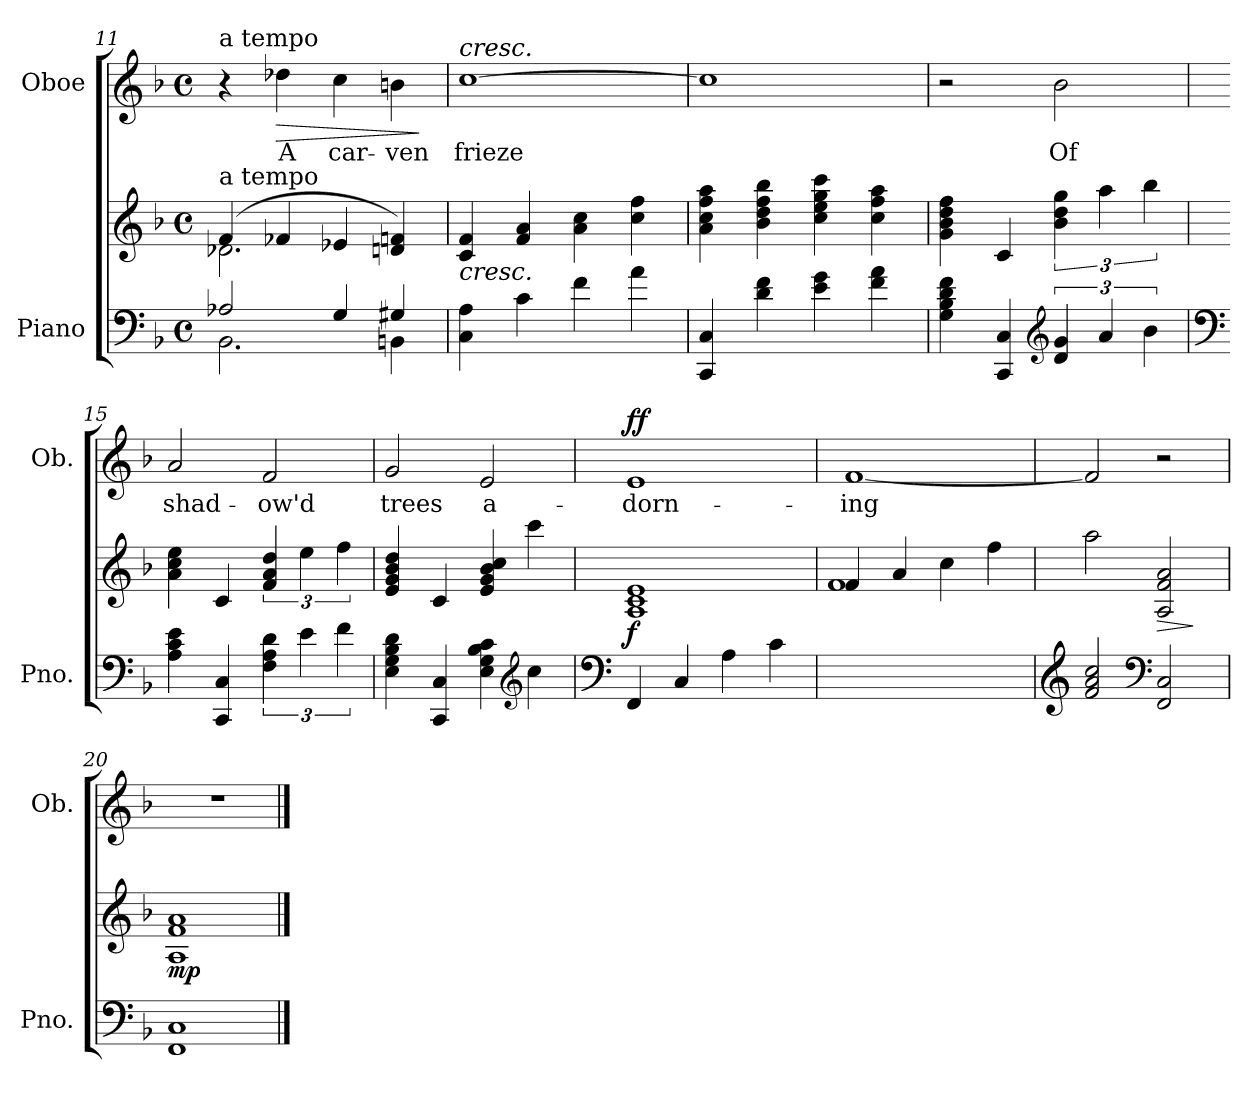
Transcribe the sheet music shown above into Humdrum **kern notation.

**kern	**kern	**dynam	**kern	**text	**dynam
*part2	*part2	*part2	*part1	*part1	*part1
*staff3	*staff2	*staff2/3	*staff1	*staff1	*staff1
*I"Piano	*	*	*I"Oboe	*	*
*I'Pno.	*	*	*I'Ob.	*	*
*clefF4	*clefG2	*	*clefG2	*	*
*k[b-]	*k[b-]	*	*k[b-]	*	*
*M4/4	*M4/4	*	*M4/4	*	*
*met(c)	*met(c)	*	*met(c)	*	*
=11	=11	=11	=11	=11	=11
*^	*^	*	*	*	*
!	!	!	!	!	!LO:TX:a:t=a tempo	!	!
!	!	!LO:TX:a:t=a tempo	!	!	!	!	!
2A-X/	2.BB-\	(4f/	2.d-X\	.	4r	.	.
!	!	!	!	!	!	!LO:LY:b	!LO:HP:b
.	.	4f-X/	.	.	4dd-X\	A	>
!	!	!	!	!	!	!LO:LY:b	!
4G/	.	4e-X/	.	.	4cc\	car-	.
!	!	!	!	!	!	!LO:LY:b	!
4G#X/	4BBn\	4dn/ 4fn/)	4ryy	.	4bn\	-ven	.
*v	*v	*	*	*	*	*	*
*	*v	*v	*	*	*	*
.	.	.	.	.	]
=12	=12	=12	=12	=12	=12
!	!	!	!LO:TX:a:i:t=cresc.	!	!
!	!LO:TX:b:i:t=cresc.	!	!	!	!
!	!	!	!	!LO:LY:b	!
4C\ 4A\	4c/ 4f/	.	[1cc	frieze	.
4c\	4f/ 4a/	.	.	.	.
4f\	4a\ 4cc\	.	.	.	.
4a\	4cc\ 4ff\	.	.	.	.
!!LO:LB:g=z
=13	=13	=13	=13	=13	=13
4CC/ 4C/	4a\ 4cc\ 4ff\ 4aa\	.	1cc]	.	.
4d\ 4f\	4b-\ 4dd\ 4ff\ 4bb-\	.	.	.	.
4e\ 4g\	4cc\ 4ee\ 4gg\ 4ccc\	.	.	.	.
4f\ 4a\	4cc\ 4ff\ 4aa\	.	.	.	.
=14	=14	=14	=14	=14	=14
4G\ 4B-\ 4d\ 4f\	4g\ 4b-\ 4dd\ 4ff\	.	2r	.	.
4CC/ 4C/	4c/	.	.	.	.
*clefG2	*	*	*	*	*
!	!	!	!	!LO:LY:b	!
6d/ 6g/	6b-\ 6dd\ 6gg\	.	2b-\	Of	.
6a/	6aa\	.	.	.	.
6b-\	6bb-\	.	.	.	.
=15	=15	=15	=15	=15	=15
*clefF4	*	*	*	*	*
!	!	!	!	!LO:LY:b	!
4A\ 4c\ 4e\	4a\ 4cc\ 4ee\	.	2a/	shad-	.
4CC/ 4C/	4c/	.	.	.	.
!	!	!	!	!LO:LY:b	!
6F\ 6A\ 6d\	6f/ 6a/ 6dd/	.	2f/	-ow'd	.
6e\	6ee\	.	.	.	.
6f\	6ff\	.	.	.	.
=16	=16	=16	=16	=16	=16
!	!	!	!	!LO:LY:b	!
4E\ 4G\ 4B-\ 4d\	4e/ 4g/ 4b-/ 4dd/	.	2g/	trees	.
4CC/ 4C/	4c/	.	.	.	.
!	!	!	!	!LO:LY:b	!
4E\ 4G\ 4B-\ 4c\	4e/ 4g/ 4b-/ 4cc/	.	2e/	a-	.
*clefG2	*	*	*	*	*
4cc\	4ccc\	.	.	.	.
=17	=17	=17	=17	=17	=17
*clefF4	*	*	*	*	*
!	!	!LO:DY:b	!	!LO:LY:b	!LO:DY:a
(<4FF/	1A 1c 1e	f	1e	-dorn-	ff
4C/	.	.	.	.	.
4A\	.	.	.	.	.
4c\	.	.	.	.	.
=18	=18	=18	=18	=18	=18
*	*^	*	*	*	*
!	!	!	!	!	!LO:LY:b	!
1ryy	(4f/	1f)	.	[1f	-ing	.
.	4a/	.	.	.	.	.
.	4cc\	.	.	.	.	.
.	4ff\	.	.	.	.	.
*	*v	*v	*	*	*	*
!!LO:PB:g=z
=19	=19	=19	=19	=19	=19
*clefG2	*	*	*	*	*
2f/ 2a/ 2cc/	2aa\)	.	2f/]	.	.
*clefF4	*	*	*	*	*
!	!	!LO:HP:b	!	!	!
2FF/ 2C/	2A/ 2f/ 2a/	>	2r	.	.
.	.	]	.	.	.
=20	=20	=20	=20	=20	=20
!	!	!LO:DY:b	!	!	!
1FF 1C	1A 1f 1a	mp	1r	.	.
==	==	==	==	==	==
*-	*-	*-	*-	*-	*-
